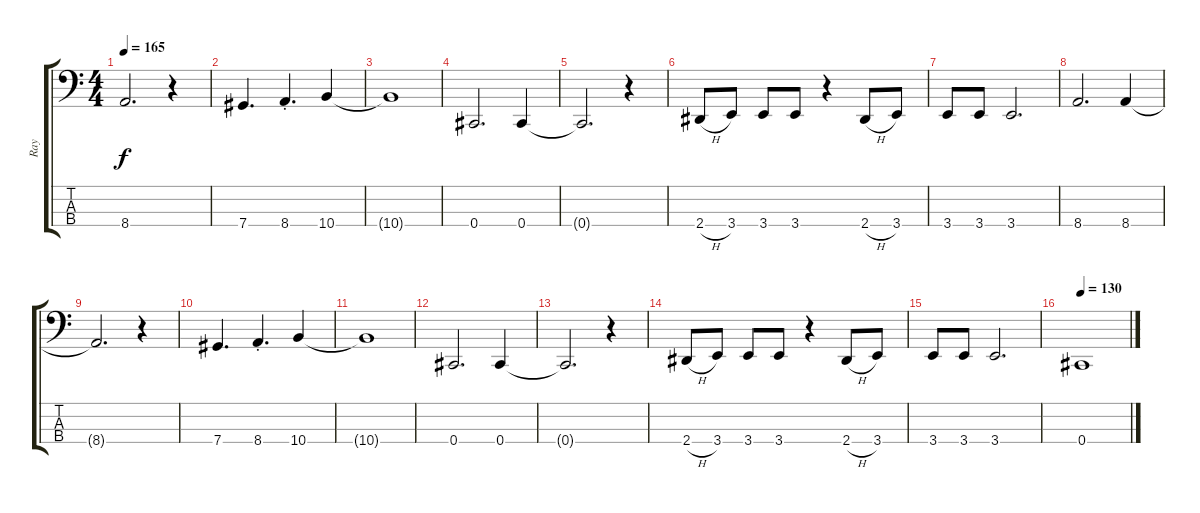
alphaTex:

\track ("Ray" "Ray") {instrument electricbasspick}
\staff {score tabs}
\tuning (Gb2 Db2 Ab1 Db1) {hide}
\ts (4 4)
\tempo 165
\clef f4
\ks c
8.4{t}.2{d dy f} r.4 |
7.4.4{d} 8.4{st}.4{d} 10.4.4 |
10.4{t}.1 |
0.4.2{d} 0.4.4 |
0.4{t}.2{d} r.4 |
2.4{h}.8 3.4.8 3.4.8 3.4.8 r.4 2.4{h}.8 3.4.8 |
3.4.8 3.4.8 3.4.2{d} |
8.4.2{d} 8.4.4 |
8.4{t}.2{d} r.4 |
7.4.4{d} 8.4{st}.4{d} 10.4.4 |
10.4{t}.1 |
0.4.2{d} 0.4.4 |
0.4{t}.2{d} r.4 |
2.4{h}.8 3.4.8 3.4.8 3.4.8 r.4 2.4{h}.8 3.4.8 |
3.4.8 3.4.8 3.4.2{d} |
\tempo 130
0.4.1
